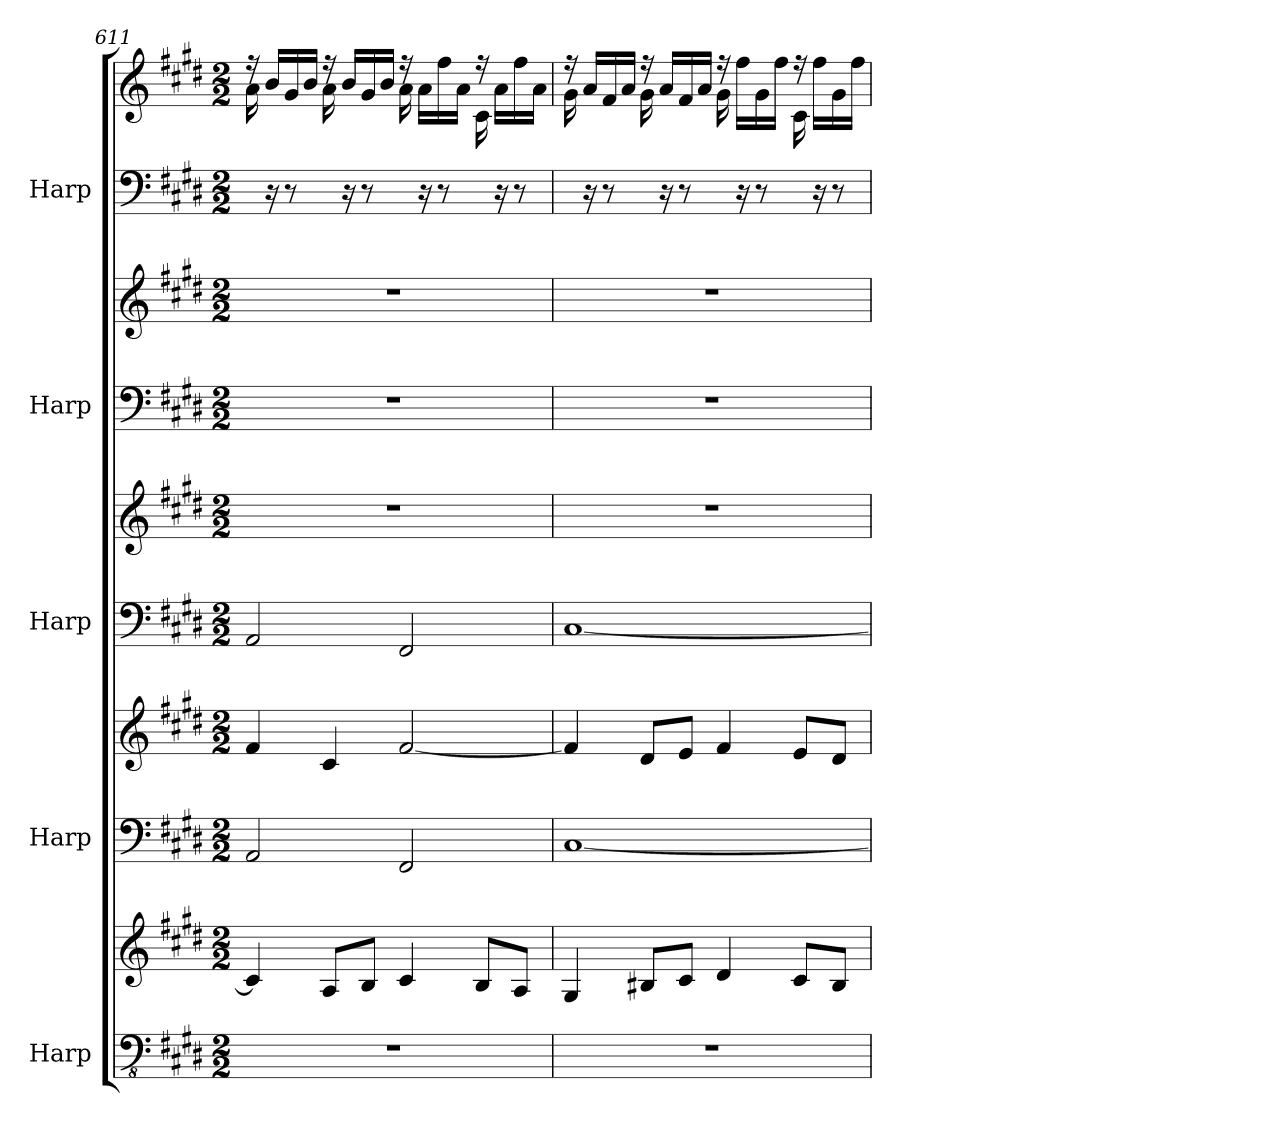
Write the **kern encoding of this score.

**kern	**kern	**kern	**kern	**kern	**kern	**kern	**kern	**kern	**kern
*part5	*part5	*part4	*part4	*part3	*part3	*part2	*part2	*part1	*part1
*staff10	*staff9	*staff8	*staff7	*staff6	*staff5	*staff4	*staff3	*staff2	*staff1
*I"Harp	*	*I"Harp	*	*I"Harp	*	*I"Harp	*	*I"Harp	*
*I'Hp	*	*I'Hp	*	*I'Hp	*	*I'Hp	*	*I'Hp	*
!!LO:PB:g=z
*clefFv4	*clefG2	*clefF4	*clefG2	*clefF4	*clefG2	*clefF4	*clefG2	*clefF4	*clefG2
*k[f#c#g#d#]	*k[f#c#g#d#]	*k[f#c#g#d#]	*k[f#c#g#d#]	*k[f#c#g#d#]	*k[f#c#g#d#]	*k[f#c#g#d#]	*k[f#c#g#d#]	*k[f#c#g#d#]	*k[f#c#g#d#]
*M2/2	*M2/2	*M2/2	*M2/2	*M2/2	*M2/2	*M2/2	*M2/2	*M2/2	*M2/2
=611	=611	=611	=611	=611	=611	=611	=611	=611	=611
*	*	*	*	*	*	*	*	*	*^
1r	4c#/]	2AA/	4f#/	2AA/	1r	1r	1r	16ryy	16rff	16a\
.	.	.	.	.	.	.	.	16r	16b/LL	8.ryy
.	.	.	.	.	.	.	.	8r	16g#/	.
.	.	.	.	.	.	.	.	.	16b/JJ	.
.	8A/L	.	4c#/	.	.	.	.	16ryy	16rff	16a\
.	.	.	.	.	.	.	.	16r	16b/LL	8.ryy
.	8B/J	.	.	.	.	.	.	8r	16g#/	.
.	.	.	.	.	.	.	.	.	16b/JJ	.
.	4c#/	2FF#/	[2f#/	2FF#/	.	.	.	16ryy	16rff	16a\
.	.	.	.	.	.	.	.	16r	16a\LL	8.ryy
.	.	.	.	.	.	.	.	8r	16ff#\	.
.	.	.	.	.	.	.	.	.	16a\JJ	.
.	8B/L	.	.	.	.	.	.	16ryy	16rff	16c#\
.	.	.	.	.	.	.	.	16r	16a\LL	8.ryy
.	8A/J	.	.	.	.	.	.	8r	16ff#\	.
.	.	.	.	.	.	.	.	.	16a\JJ	.
=612	=612	=612	=612	=612	=612	=612	=612	=612	=612	=612
1r	4G#/	[1C#	4f#/]	[1C#	1r	1r	1r	16ryy	16rff	16g#\
.	.	.	.	.	.	.	.	16r	16a/LL	8.ryy
.	.	.	.	.	.	.	.	8r	16f#/	.
.	.	.	.	.	.	.	.	.	16a/JJ	.
.	8B#X/L	.	8d#/L	.	.	.	.	16ryy	16rff	16g#\
.	.	.	.	.	.	.	.	16r	16a/LL	8.ryy
.	8c#/J	.	8e/J	.	.	.	.	8r	16f#/	.
.	.	.	.	.	.	.	.	.	16a/JJ	.
.	4d#/	.	4f#/	.	.	.	.	16ryy	16rff	16g#\
.	.	.	.	.	.	.	.	16r	16ff#\LL	8.ryy
.	.	.	.	.	.	.	.	8r	16g#\	.
.	.	.	.	.	.	.	.	.	16ff#\JJ	.
.	8c#/L	.	8e/L	.	.	.	.	16ryy	16rff	16c#\
.	.	.	.	.	.	.	.	16r	16ff#\LL	8.ryy
.	8B#/J	.	8d#/J	.	.	.	.	8r	16g#\	.
.	.	.	.	.	.	.	.	.	16ff#\JJ	.
*	*	*	*	*	*	*	*	*	*v	*v
=	=	=	=	=	=	=	=	=	=
*-	*-	*-	*-	*-	*-	*-	*-	*-	*-
